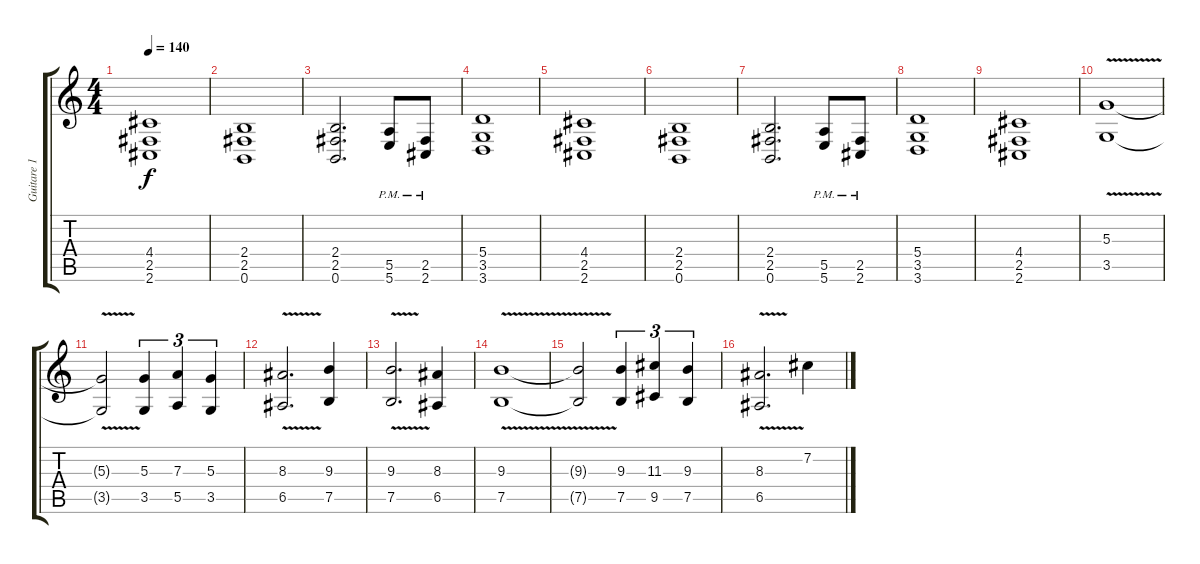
\track ("Guitare 1" "Guitare 1") {instrument distortionguitar}
\staff {score tabs}
\tuning (B3 Gb3 D3 A2 E2 B1) {hide}
\ts (4 4)
\tempo 140
\clef g2
\ks c
(4.4 2.5 2.6).1{dy f} |
(2.4 2.5 0.6).1 |
(2.4 2.5 0.6).2{d} (5.5{pm} 5.6{pm}).8 (2.5{pm} 2.6{pm}).8 |
(5.4 3.5 3.6).1 |
(4.4 2.5 2.6).1 |
(2.4 2.5 0.6).1 |
(2.4 2.5 0.6).2{d} (5.5{pm} 5.6{pm}).8 (2.5{pm} 2.6{pm}).8 |
(5.4 3.5 3.6).1 |
(4.4 2.5 2.6).1 |
(5.3{v} 3.5{v}).1 |
(5.3{t} 3.5{t}).2 (5.3 3.5).4{tu (3 2)} (7.3 5.5).4{tu (3 2)} (5.3 3.5).4{tu (3 2)} |
(8.3{v} 6.5{v}).2{d} (9.3 7.5).4 |
(9.3{v} 7.5{v}).2{d} (8.3 6.5).4 |
(9.3{v} 7.5{v}).1 |
(9.3{t} 7.5{t}).2 (9.3 7.5).4{tu (3 2)} (11.3 9.5).4{tu (3 2)} (9.3 7.5).4{tu (3 2)} |
(8.3{v} 6.5{v}).2{d} 7.2.4
